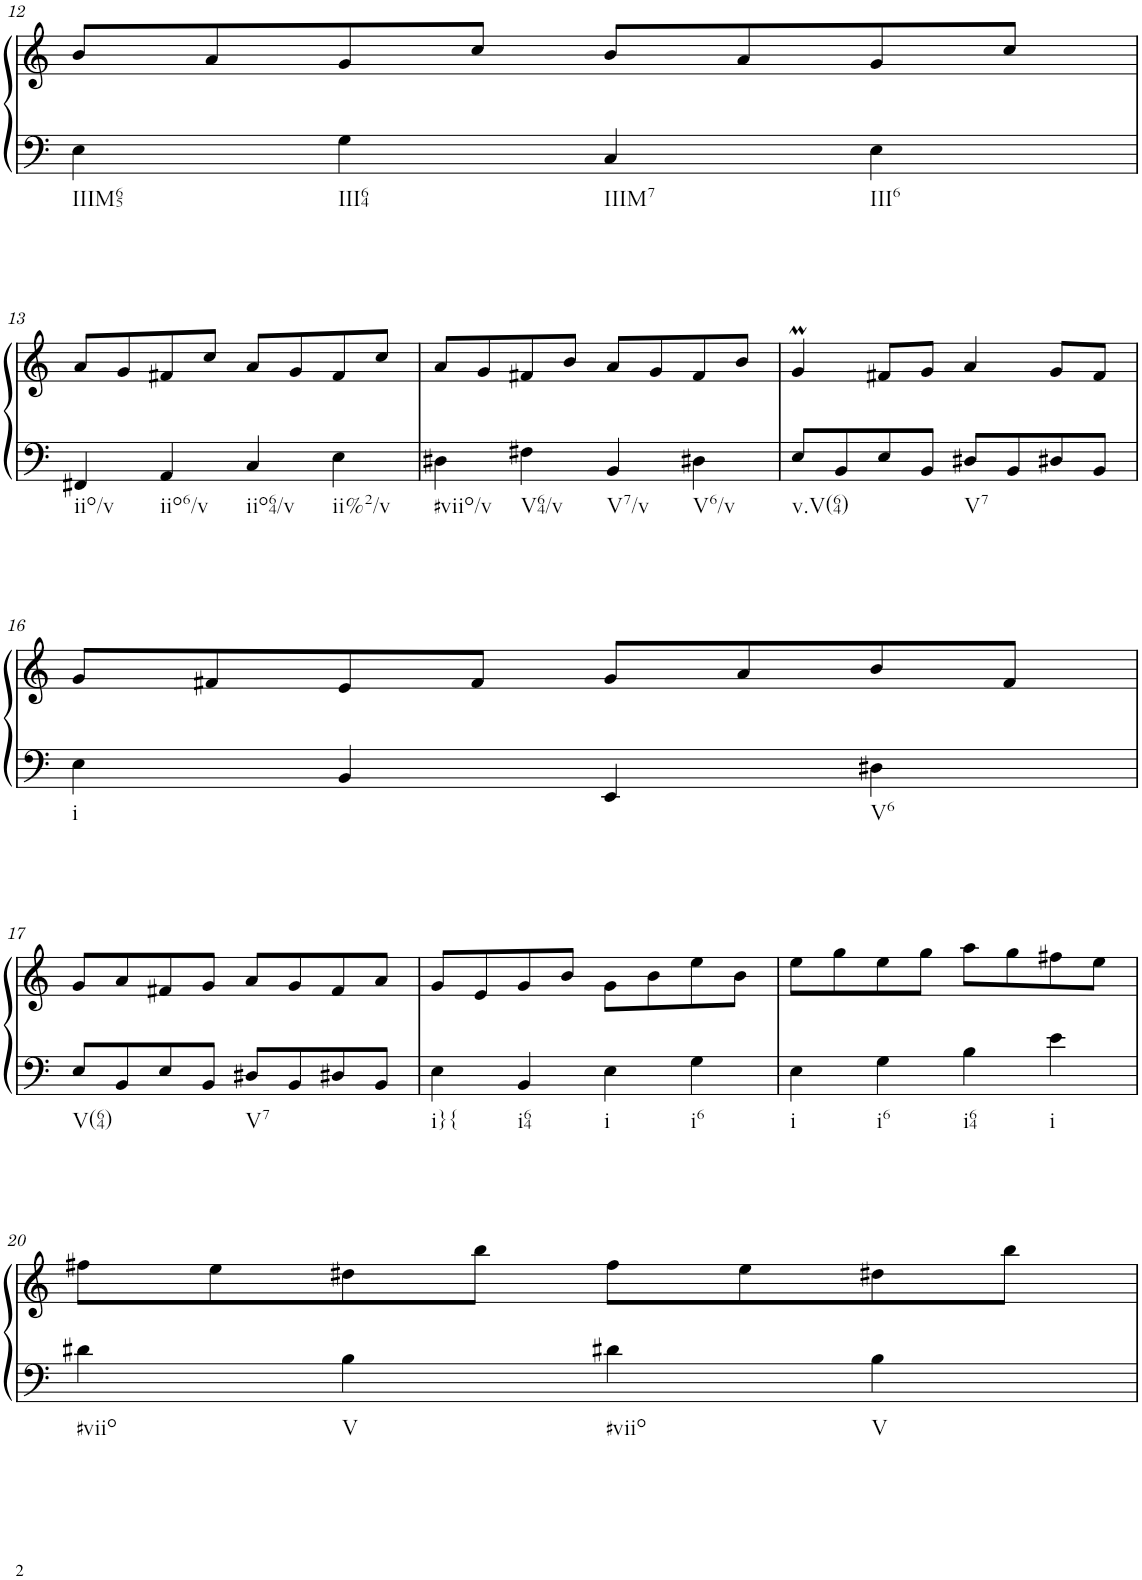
**kern	**kern
*part1	*part1
*staff2	*staff1
*I"Klavier linke Hand	*
!!LO:PB:g=z
*clefF4	*clefG2
*k[]	*k[]
*M2/2	*M2/2
*met(c|)	*met(c|)
=12	=12
!LO:TX:b:t=IIIM65	!
4E\	8b/L
.	8a/
!LO:TX:b:t=III64	!
4G\	8g/
.	8cc/J
!LO:TX:b:t=IIIM7	!
4C/	8b/L
.	8a/
!LO:TX:b:t=III6	!
4E\	8g/
.	8cc/J
!!LO:LB:g=z
=13	=13
!LO:TX:b:t=iio/v	!
4FF#X/	8a/L
.	8g/
!LO:TX:b:t=iio6/v	!
4AA/	8f#X/
.	8cc/J
!LO:TX:b:t=iio64/v	!
4C/	8a/L
.	8g/
!LO:TX:b:t=ii%2/v	!
4E\	8f#/
.	8cc/J
=14	=14
!LO:TX:b:t=#viio/v	!
4D#X\	8a/L
.	8g/
!LO:TX:b:t=V64/v	!
4F#X\	8f#X/
.	8b/J
!LO:TX:b:t=V7/v	!
4BB/	8a/L
.	8g/
!LO:TX:b:t=V6/v	!
4D#X\	8f#/
.	8b/J
=15	=15
!LO:TX:b:t=v.V(64)	!
8E/L	4gM/
8BB/	.
8E/	8f#X/L
8BB/J	8g/J
!LO:TX:b:t=V7	!
8D#X/L	4a/
8BB/	.
8D#X/	8g/L
8BB/J	8f#/J
!!LO:LB:g=z
=16	=16
!LO:TX:b:t=i	!
4E\	8g/L
.	8f#X/
4BB/	8e/
.	8f#/J
4EE/	8g/L
.	8a/
!LO:TX:b:t=V6	!
4D#X\	8b/
.	8f#/J
!!LO:LB:g=z
=17	=17
!LO:TX:b:t=V(64)	!
8E/L	8g/L
8BB/	8a/
8E/	8f#X/
8BB/J	8g/J
!LO:TX:b:t=V7	!
8D#X/L	8a/L
8BB/	8g/
8D#X/	8f#/
8BB/J	8a/J
=18	=18
!LO:TX:b:t=i}{	!
4E\	8g/L
.	8e/
!LO:TX:b:t=i64	!
4BB/	8g/
.	8b/J
!LO:TX:b:t=i	!
4E\	8g\L
.	8b\
!LO:TX:b:t=i6	!
4G\	8ee\
.	8b\J
=19	=19
!LO:TX:b:t=i	!
4E\	8ee\L
.	8gg\
!LO:TX:b:t=i6	!
4G\	8ee\
.	8gg\J
!LO:TX:b:t=i64	!
4B\	8aa\L
.	8gg\
!LO:TX:b:t=i	!
4e\	8ff#X\
.	8ee\J
!!LO:LB:g=z
=20	=20
!LO:TX:b:t=#viio	!
4d#X\	8ff#X\L
.	8ee\
!LO:TX:b:t=V	!
4B\	8dd#X\
.	8bb\J
!LO:TX:b:t=#viio	!
4d#X\	8ff#\L
.	8ee\
!LO:TX:b:t=V	!
4B\	8dd#X\
.	8bb\J
=	=
*-	*-
